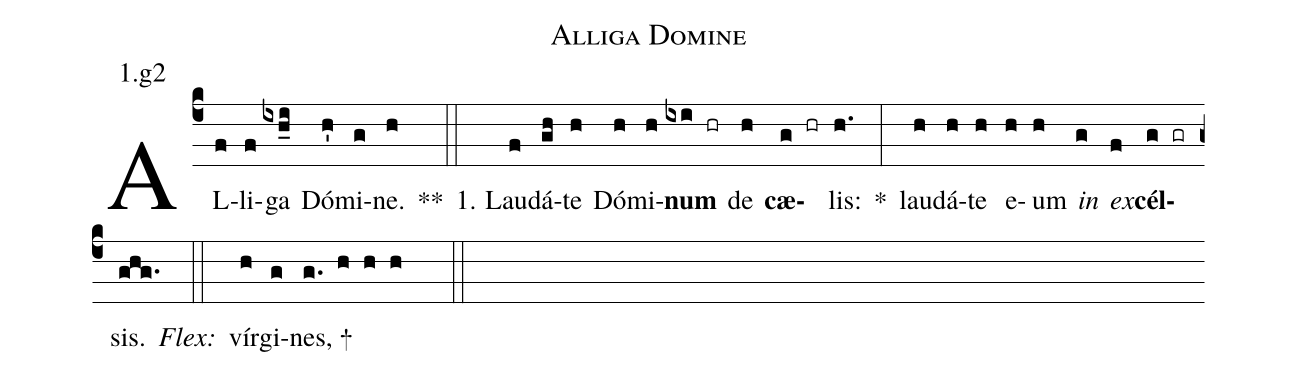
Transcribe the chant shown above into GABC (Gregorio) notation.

name:Alliga Domine;
office-part:Antiphona;
mode:1;
annotation: 1.g2;
%%
(c4) AL(f)li(f)ga(ixh_i) Dó(h')mi(g)ne.(h) **(::)
1. Lau(f)dá(gh)te(h) Dó(h)mi(h)<b>num</b>(ixi hr) de(h) <b>cæ</b>(g hr)lis:(h.) *(:) lau(h)dá(h)te(h) e(h)um(h) <i>in</i>(g) <i>ex</i>(f)<b>cél</b>(g gr)sis.(ghg.) <i>Flex:</i>(::) vír(h)gi(g)nes, +(g. h h h  ::)
